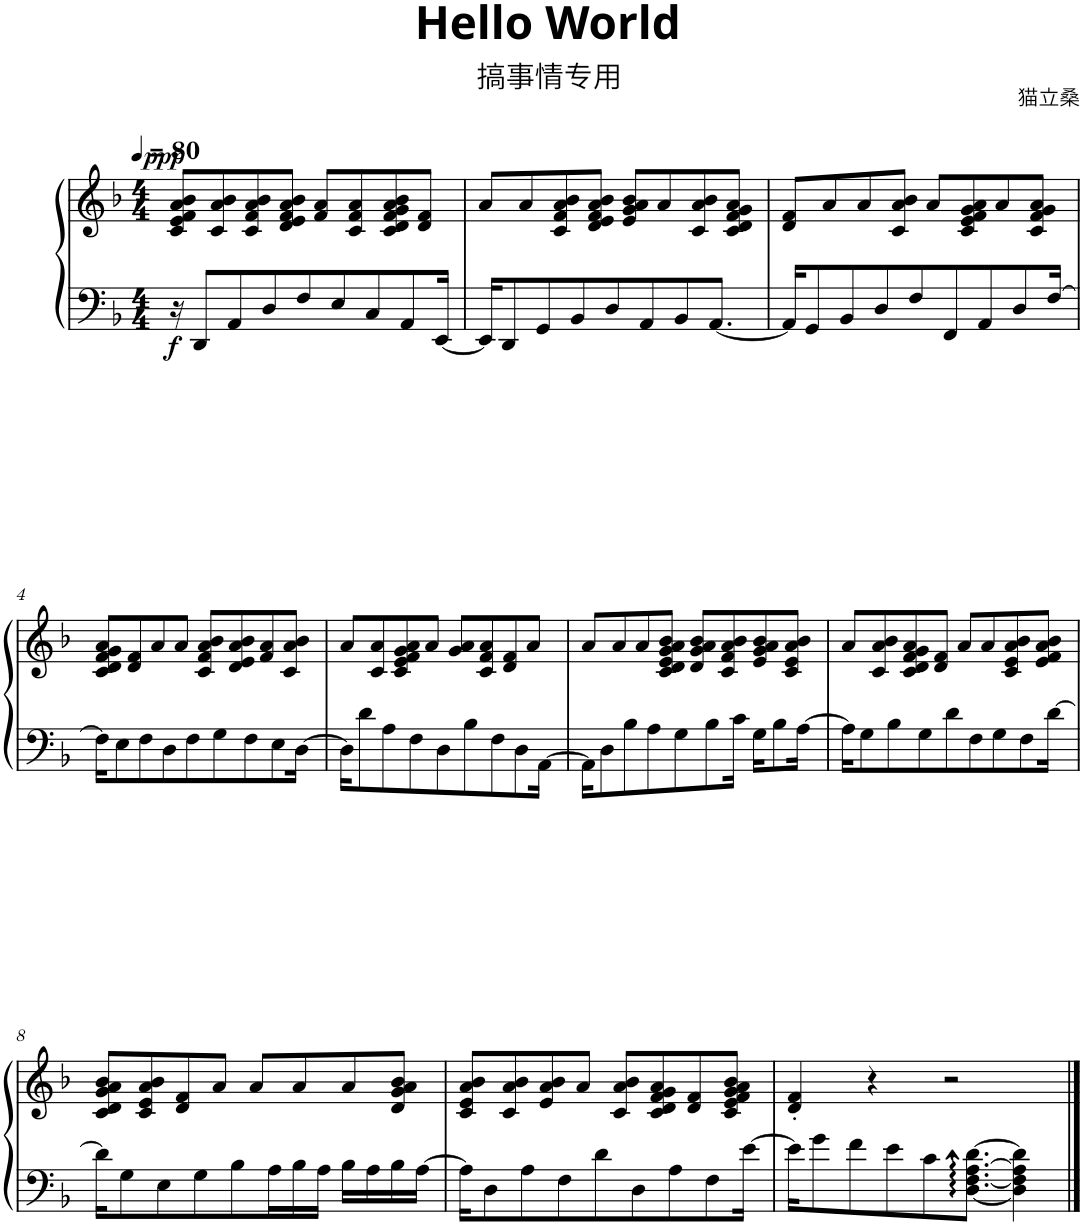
**kern	**kern	**dynam
*part1	*part1	*part1
*staff2	*staff1	*staff1/2
*I"Piano	*	*
*I'Pno.	*	*
*clefF4	*clefG2	*
*k[b-]	*k[b-]	*
*M4/4	*M4/4	*
*MM80	*MM80	*
=1	=1	=1
!	!	!LO:DY:b=2
!	!	!LO:DY:n=1:b
16r	8c/ 8e/ 8f/ 8a/ 8b-/L	f ppp
8DD/L	.	.
.	8c/ 8a/ 8b-/	.
8AA/	.	.
.	8c/ 8f/ 8a/ 8b-/	.
8D/	.	.
.	8d/ 8e/ 8f/ 8a/ 8b-/J	.
8F/	.	.
.	8f/ 8a/L	.
8E/	.	.
.	8c/ 8f/ 8a/	.
8C/	.	.
.	8c/ 8d/ 8f/ 8g/ 8a/ 8b-/	.
8AA/	.	.
.	8d/ 8f/J	.
[16EE/Jk	.	.
=2	=2	=2
16EE/KL]	8a/L	.
8DD/	.	.
.	8a/	.
8GG/	.	.
.	8c/ 8f/ 8a/ 8b-/	.
8BB-/	.	.
.	8d/ 8e/ 8f/ 8a/ 8b-/J	.
8D/	.	.
.	8e/ 8g/ 8a/ 8b-/L	.
8AA/	.	.
.	8a/	.
8BB-/	.	.
.	8c/ 8a/ 8b-/	.
[8.AA/J	.	.
.	8c/ 8d/ 8f/ 8g/ 8a/J	.
=3	=3	=3
16AA/KL]	8d/ 8f/L	.
8GG/	.	.
.	8a/	.
8BB-/	.	.
.	8a/	.
8D/	.	.
.	8c/ 8a/ 8b-/J	.
8F/	.	.
.	8a/L	.
8FF/	.	.
.	8c/ 8e/ 8f/ 8g/ 8a/	.
8AA/	.	.
.	8a/	.
8D/	.	.
.	8c/ 8f/ 8g/ 8a/J	.
[16F/Jk	.	.
!!LO:LB:g=z
=4	=4	=4
16F\KL]	8c/ 8d/ 8f/ 8g/ 8a/L	.
8E\	.	.
.	8d/ 8f/	.
8F\	.	.
.	8a/	.
8D\	.	.
.	8a/J	.
8F\	.	.
.	8c/ 8f/ 8a/ 8b-/L	.
8G\	.	.
.	8d/ 8e/ 8a/ 8b-/	.
8F\	.	.
.	8f/ 8a/	.
8E\	.	.
.	8c/ 8a/ 8b-/J	.
[16D\Jk	.	.
=5	=5	=5
16D\KL]	8a/L	.
8d\	.	.
.	8c/ 8a/	.
8A\	.	.
.	8c/ 8e/ 8f/ 8g/ 8a/	.
8F\	.	.
.	8a/J	.
8D\	.	.
.	8g/ 8a/L	.
8B-\	.	.
.	8c/ 8f/ 8a/	.
8F\	.	.
.	8d/ 8f/	.
8D\	.	.
.	8a/J	.
[16AA\Jk	.	.
=6	=6	=6
16AA\KL]	8a/L	.
8D\	.	.
.	8a/	.
8B-\	.	.
.	8a/	.
8A\	.	.
.	8c/ 8d/ 8e/ 8g/ 8a/ 8b-/J	.
8G\	.	.
.	8d/ 8g/ 8a/ 8b-/L	.
8B-\	.	.
.	8c/ 8f/ 8a/ 8b-/	.
16c\Jk	.	.
16G\KL	8e/ 8g/ 8a/ 8b-/	.
8B-\	.	.
.	8c/ 8e/ 8a/ 8b-/J	.
[16A\Jk	.	.
=7	=7	=7
16A\KL]	8a/L	.
8G\	.	.
.	8c/ 8a/ 8b-/	.
8B-\	.	.
.	8c/ 8d/ 8f/ 8g/ 8a/	.
8G\	.	.
.	8d/ 8f/J	.
8d\	.	.
.	8a/L	.
8F\	.	.
.	8a/	.
8G\	.	.
.	8c/ 8e/ 8a/ 8b-/	.
8F\	.	.
.	8e/ 8f/ 8a/ 8b-/J	.
[16d\Jk	.	.
!!LO:LB:g=z
=8	=8	=8
16d\KL]	8c/ 8d/ 8g/ 8a/ 8b-/L	.
8G\	.	.
.	8c/ 8e/ 8a/ 8b-/	.
8E\	.	.
.	8d/ 8f/	.
8G\	.	.
.	8a/J	.
8B-\	.	.
.	8a/L	.
16A\L	.	.
16B-\	8a/	.
16A\JJ	.	.
16B-\LL	8a/	.
16A\	.	.
16B-\	8d/ 8g/ 8a/ 8b-/J	.
[16A\JJ	.	.
=9	=9	=9
16A\KL]	8c/ 8e/ 8a/ 8b-/L	.
8D\	.	.
.	8c/ 8a/ 8b-/	.
8A\	.	.
.	8e/ 8a/ 8b-/	.
8F\	.	.
.	8a/J	.
8d\	.	.
.	8c/ 8a/ 8b-/L	.
8D\	.	.
.	8c/ 8d/ 8f/ 8g/ 8a/	.
8A\	.	.
.	8d/ 8f/	.
8F\	.	.
.	8c/ 8e/ 8f/ 8g/ 8a/ 8b-/J	.
[16e\Jk	.	.
=10	=10	=10
16e\KL]	4d/' 4f/'	.
8g\	.	.
8f\	.	.
.	4r	.
8e\	.	.
8c\	.	.
.	2r	.
[8.D\: [8.F\: [8.A\: [8.d\:J	.	.
4D\] 4F\] 4A\] 4d\]	.	.
==	==	==
*-	*-	*-
